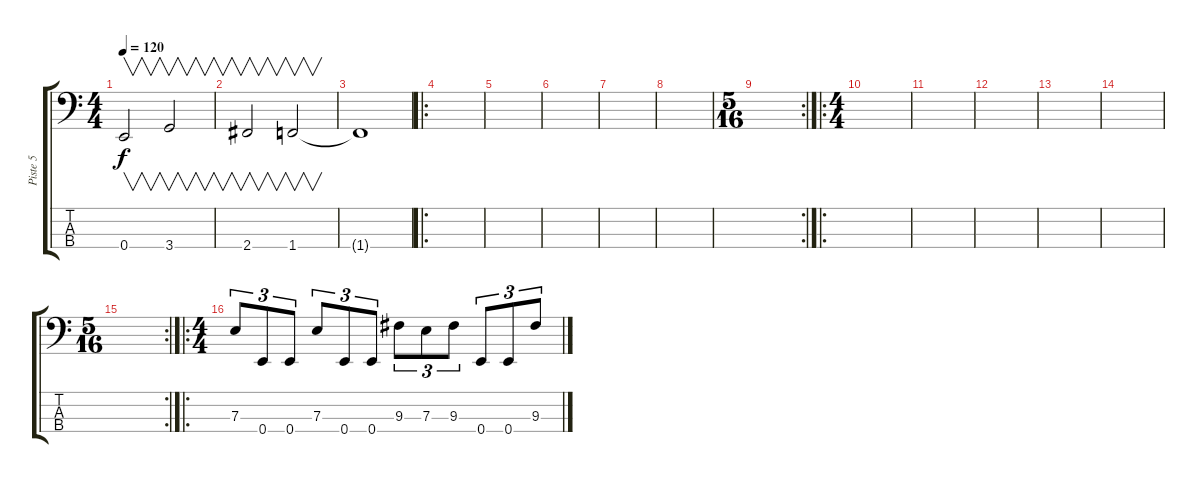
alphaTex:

\track ("Piste 5" "Piste 5") {instrument electricbassfinger}
\staff {score tabs}
\tuning (G2 D2 A1 E1) {hide}
\ts (4 4)
\tempo 120
\clef f4
\ks c
0.4.2{v dy f} 3.4.2{v} |
2.4.2{v} 1.4.2{v} |
1.4{t}.1 |
\ro
|
|
|
|
|
\rc 2
\ts (5 16)
|
\ro
\ts (4 4)
|
|
|
|
|
\rc 2
\ts (5 16)
|
\ro
\ts (4 4)
7.3.8{tu (3 2)} 0.4.8{tu (3 2)} 0.4.8{tu (3 2)} 7.3.8{tu (3 2)} 0.4.8{tu (3 2)} 0.4.8{tu (3 2)} 9.3.8{tu (3 2)} 7.3.8{tu (3 2)} 9.3.8{tu (3 2)} 0.4.8{tu (3 2)} 0.4.8{tu (3 2)} 9.3.8{tu (3 2)}
